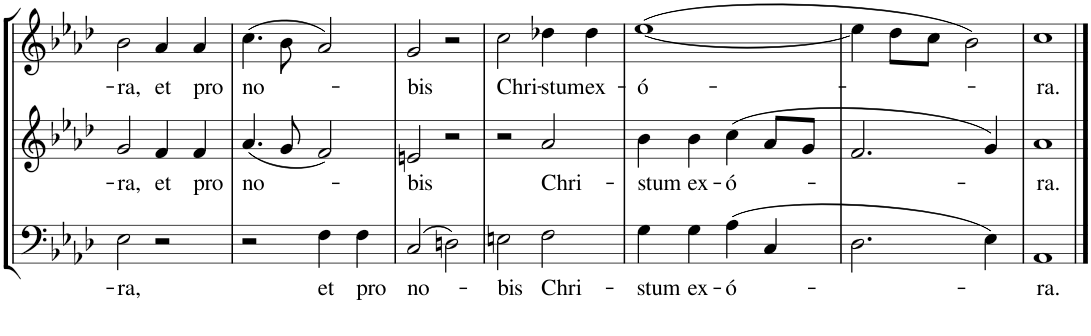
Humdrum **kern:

**kern	**text	**kern	**text	**kern	**text
*part3	*part3	*part2	*part2	*part1	*part1
*staff3	*staff3	*staff2	*staff2	*staff1	*staff1
*I"Bass	*	*I"Contralto	*	*I"Soprano	*
!!LO:PB:g=z
*clefF4	*	*clefG2	*	*clefG2	*
*k[b-e-a-d-]	*	*k[b-e-a-d-]	*	*k[b-e-a-d-]	*
*M4/4	*	*M4/4	*	*M4/4	*
*met(c)	*	*met(c)	*	*met(c)	*
=33	=33	=33	=33	=33	=33
!	!LO:LY:b	!	!LO:LY:b	!	!LO:LY:b
2E-\	-ra,	2g/	-ra,	2b-\	-ra,
!	!	!	!LO:LY:b	!	!LO:LY:b
2r	.	4f/	et	4a-/	et
!	!	!	!LO:LY:b	!	!LO:LY:b
.	.	4f/	pro	4a-/	pro
=34	=34	=34	=34	=34	=34
!	!	!	!LO:LY:b	!	!LO:LY:b
2r	.	(4.a-/	no-	(4.cc\	no-
.	.	8g/	.	8b-\	.
!	!LO:LY:b	!	!	!	!
4F\	et	2f/)	.	2a-/)	.
!	!LO:LY:b	!	!	!	!
4F\	pro	.	.	.	.
=35	=35	=35	=35	=35	=35
!	!LO:LY:b	!	!LO:LY:b	!	!LO:LY:b
(2C/	no-	2en/	-bis	2g/	bis
2Dn\)	.	2r	.	2r	.
=36	=36	=36	=36	=36	=36
!	!LO:LY:b	!	!	!	!LO:LY:b
2En\	-bis	2r	.	2cc\	Chri-
!	!LO:LY:b	!	!LO:LY:b	!	!LO:LY:b
2F\	Chri-	2a-/	Chri-	4dd-X\	-stum
!	!	!	!	!	!LO:LY:b
.	.	.	.	4dd-\	ex-
=37	=37	=37	=37	=37	=37
!	!LO:LY:b	!	!LO:LY:b	!	!LO:LY:b
4G\	-stum	4b-\	-stum	([<1ee-	-ó-
!	!LO:LY:b	!	!LO:LY:b	!	!
4G\	ex-	4b-\	ex-	.	.
!	!LO:LY:b	!	!LO:LY:b	!	!
(4A-\	-ó-	(4cc\	-ó-	.	.
4C/	.	8a-/L	.	.	.
.	.	8g/J	.	.	.
=38	=38	=38	=38	=38	=38
2.D-\	.	2.f/	.	4ee-\]	.
.	.	.	.	8dd-\L	.
.	.	.	.	8cc\J	.
.	.	.	.	2b-\)	.
4E-\)	.	4g/)	.	.	.
=39	=39	=39	=39	=39	=39
!	!LO:LY:b	!	!LO:LY:b	!	!LO:LY:b
1AA-	-ra.	1a-	-ra.	1cc	-ra.
==	==	==	==	==	==
*-	*-	*-	*-	*-	*-
